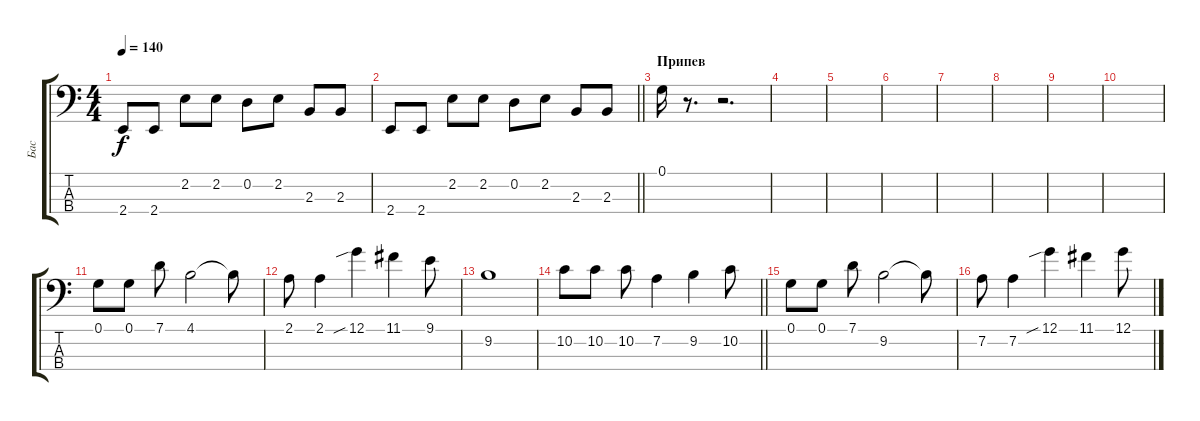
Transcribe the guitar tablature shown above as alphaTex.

\track ("Бас" "Бас") {instrument electricbassfinger}
\staff {score tabs}
\tuning (G2 D2 A1 D1) {hide}
\ts (4 4)
\tempo 140
\clef f4
\ks c
2.4.8{dy f} 2.4.8 2.2.8 2.2.8 0.2.8 2.2.8 2.3.8 2.3.8 |
\barLineRight lightlight
2.4.8 2.4.8 2.2.8 2.2.8 0.2.8 2.2.8 2.3.8 2.3.8 |
\section ("" "Припев")
0.1.16 r.8{d} r.2{d} |
|
|
|
|
|
|
|
0.1.8 0.1.8 7.1.8 4.1.2 4.1{t}.8 |
2.1.8 2.1.4 12.1{sib}.4 11.1.4 9.1.8 |
9.2.1 |
\barLineRight lightlight
10.2.8 10.2.8 10.2.8 7.2.4 9.2.4 10.2.8 |
0.1.8 0.1.8 7.1.8 9.2.2 9.2{t}.8 |
7.2.8 7.2.4 12.1{sib}.4 11.1.4 12.1.8
